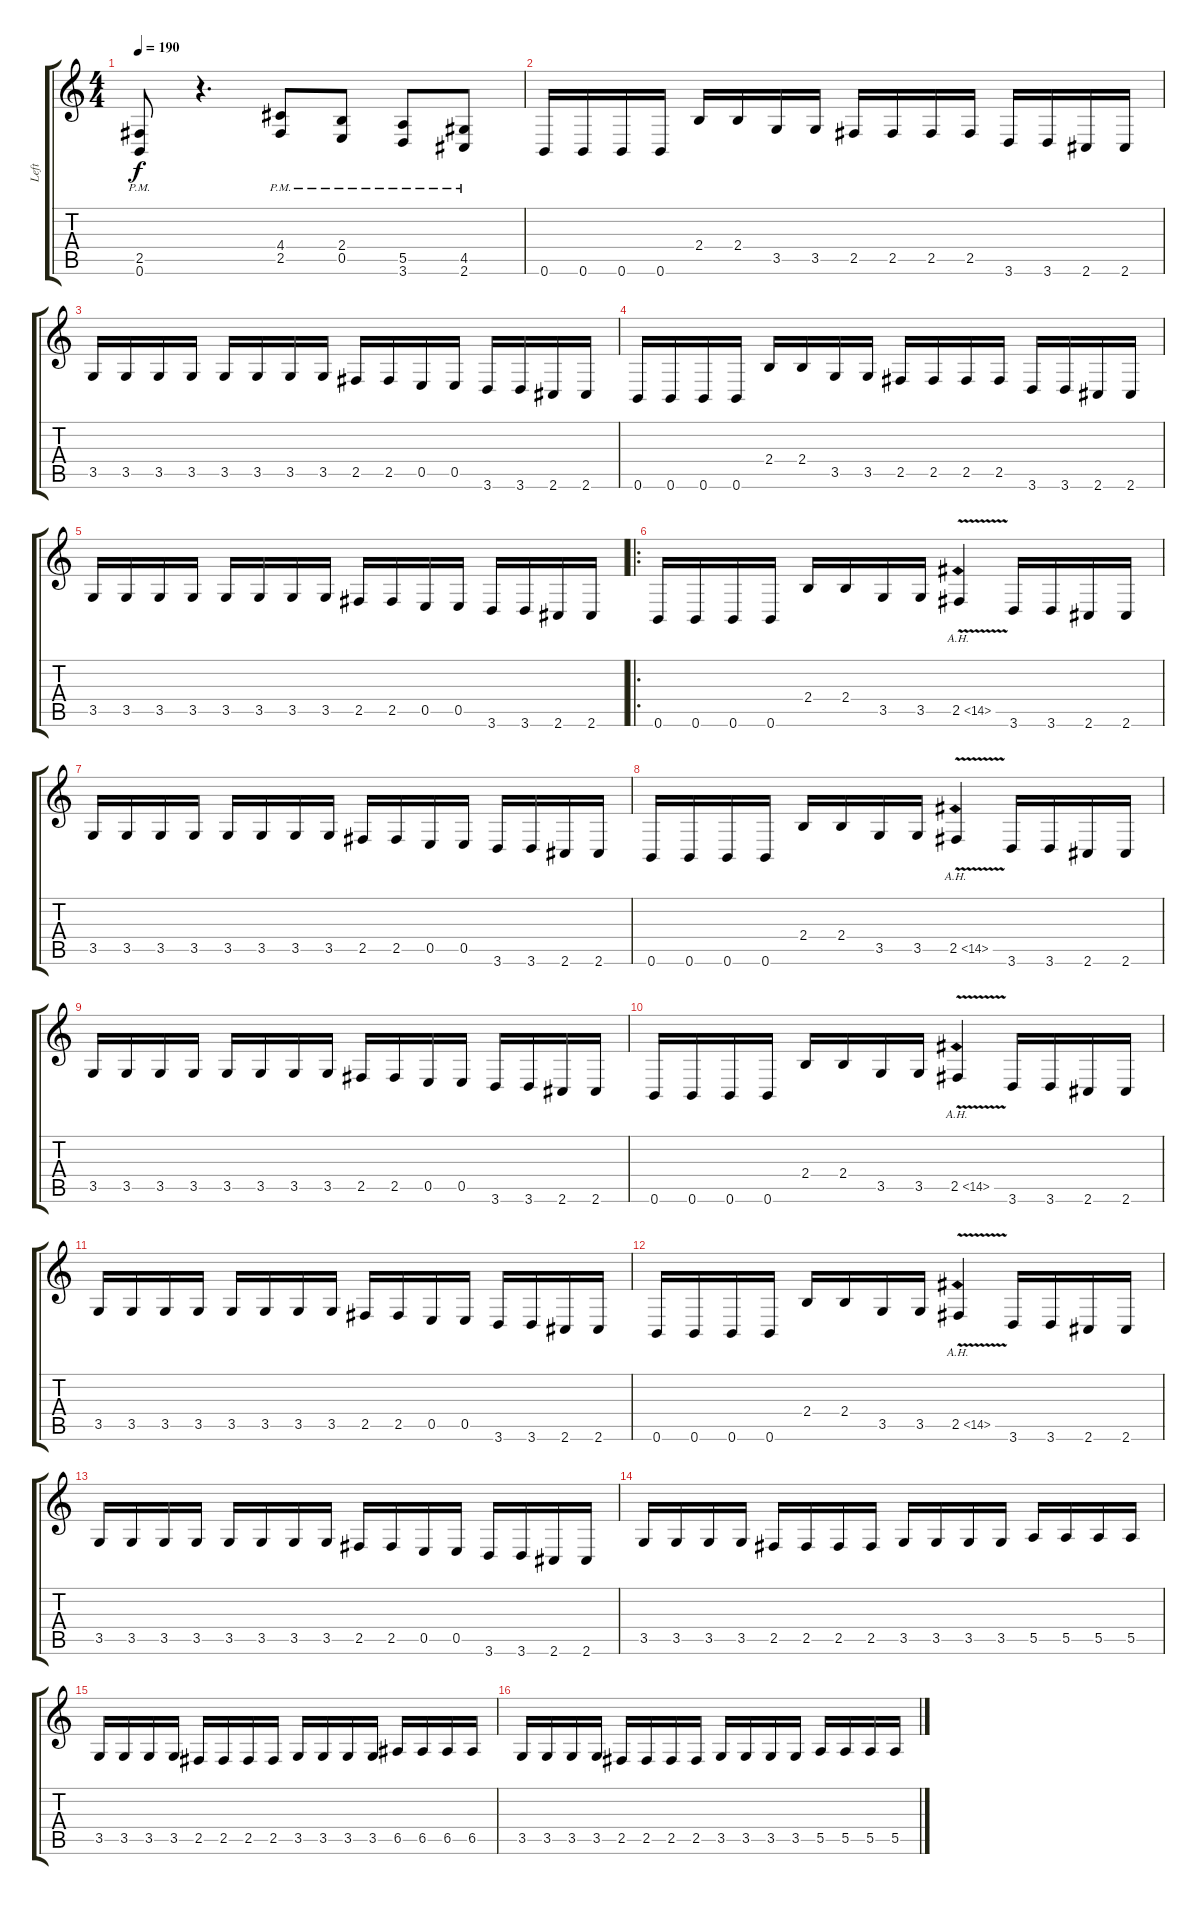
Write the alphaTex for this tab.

\track ("Left" "Left") {instrument distortionguitar}
\staff {score tabs}
\tuning (B3 Gb3 D3 A2 E2 B1) {hide}
\ts (4 4)
\tempo 190
\clef g2
\ks c
(2.5{pm} 0.6{pm}).8{dy f} r.4{d} (4.4{pm} 2.5{pm}).8 (2.4{pm} 0.5{pm}).8 (5.5{pm} 3.6{pm}).8 (4.5{pm} 2.6{pm}).8 |
0.6.16 0.6.16 0.6.16 0.6.16 2.4.16 2.4.16 3.5.16 3.5.16 2.5.16 2.5.16 2.5.16 2.5.16 3.6.16 3.6.16 2.6.16 2.6.16 |
3.5.16 3.5.16 3.5.16 3.5.16 3.5.16 3.5.16 3.5.16 3.5.16 2.5.16 2.5.16 0.5.16 0.5.16 3.6.16 3.6.16 2.6.16 2.6.16 |
0.6.16 0.6.16 0.6.16 0.6.16 2.4.16 2.4.16 3.5.16 3.5.16 2.5.16 2.5.16 2.5.16 2.5.16 3.6.16 3.6.16 2.6.16 2.6.16 |
3.5.16 3.5.16 3.5.16 3.5.16 3.5.16 3.5.16 3.5.16 3.5.16 2.5.16 2.5.16 0.5.16 0.5.16 3.6.16 3.6.16 2.6.16 2.6.16 |
\ro
0.6.16 0.6.16 0.6.16 0.6.16 2.4.16 2.4.16 3.5.16 3.5.16 2.5{ah 12 v}.4 3.6.16 3.6.16 2.6.16 2.6.16 |
3.5.16 3.5.16 3.5.16 3.5.16 3.5.16 3.5.16 3.5.16 3.5.16 2.5.16 2.5.16 0.5.16 0.5.16 3.6.16 3.6.16 2.6.16 2.6.16 |
0.6.16 0.6.16 0.6.16 0.6.16 2.4.16 2.4.16 3.5.16 3.5.16 2.5{ah 12 v}.4 3.6.16 3.6.16 2.6.16 2.6.16 |
3.5.16 3.5.16 3.5.16 3.5.16 3.5.16 3.5.16 3.5.16 3.5.16 2.5.16 2.5.16 0.5.16 0.5.16 3.6.16 3.6.16 2.6.16 2.6.16 |
0.6.16 0.6.16 0.6.16 0.6.16 2.4.16 2.4.16 3.5.16 3.5.16 2.5{ah 12 v}.4 3.6.16 3.6.16 2.6.16 2.6.16 |
3.5.16 3.5.16 3.5.16 3.5.16 3.5.16 3.5.16 3.5.16 3.5.16 2.5.16 2.5.16 0.5.16 0.5.16 3.6.16 3.6.16 2.6.16 2.6.16 |
0.6.16 0.6.16 0.6.16 0.6.16 2.4.16 2.4.16 3.5.16 3.5.16 2.5{ah 12 v}.4 3.6.16 3.6.16 2.6.16 2.6.16 |
3.5.16 3.5.16 3.5.16 3.5.16 3.5.16 3.5.16 3.5.16 3.5.16 2.5.16 2.5.16 0.5.16 0.5.16 3.6.16 3.6.16 2.6.16 2.6.16 |
3.5.16 3.5.16 3.5.16 3.5.16 2.5.16 2.5.16 2.5.16 2.5.16 3.5.16 3.5.16 3.5.16 3.5.16 5.5.16 5.5.16 5.5.16 5.5.16 |
3.5.16 3.5.16 3.5.16 3.5.16 2.5.16 2.5.16 2.5.16 2.5.16 3.5.16 3.5.16 3.5.16 3.5.16 6.5.16 6.5.16 6.5.16 6.5.16 |
3.5.16 3.5.16 3.5.16 3.5.16 2.5.16 2.5.16 2.5.16 2.5.16 3.5.16 3.5.16 3.5.16 3.5.16 5.5.16 5.5.16 5.5.16 5.5.16
